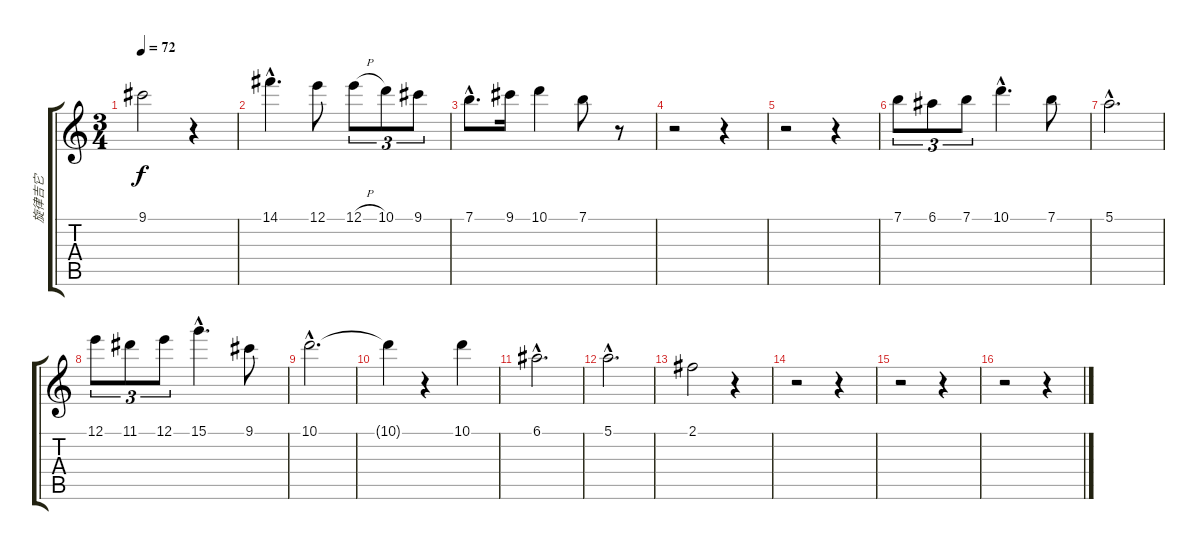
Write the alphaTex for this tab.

\track ("旋律吉它" "旋律吉它") {instrument acousticguitarsteel}
\staff {score tabs}
\tuning (E4 B3 G3 D3 A2 E2) {hide}
\ts (3 4)
\tempo 72
\clef g2
\ks c
9.1.2{dy f} r.4 |
14.1{hac}.4{d} 12.1.8 12.1{h}.8{tu (3 2)} 10.1.8{tu (3 2)} 9.1.8{tu (3 2)} |
7.1{hac}.8{d} 9.1.16 10.1.4 7.1.8 r.8 |
r.2 r.4 |
r.2 r.4 |
7.1.8{tu (3 2)} 6.1.8{tu (3 2)} 7.1.8{tu (3 2)} 10.1{hac}.4{d} 7.1.8 |
5.1{hac}.2{d} |
12.1.8{tu (3 2)} 11.1.8{tu (3 2)} 12.1.8{tu (3 2)} 15.1{hac}.4{d} 9.1.8 |
10.1{hac}.2{d} |
10.1{t}.4 r.4 10.1.4 |
6.1{hac}.2{d} |
5.1{hac}.2{d} |
2.1.2 r.4 |
r.2 r.4 |
r.2 r.4 |
r.2 r.4
